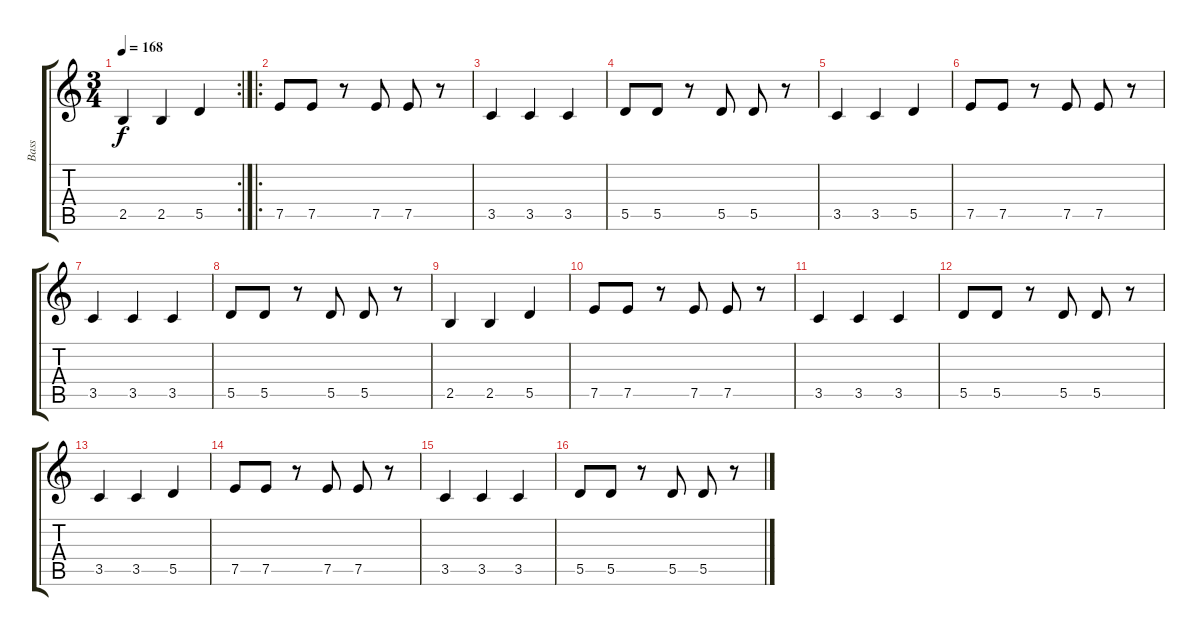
\track ("Bass" "Bass") {instrument electricbasspick}
\staff {score tabs}
\tuning (E4 B3 G3 D3 A2 E2) {hide}
\rc 2
\ts (3 4)
\tempo 168
\clef g2
\ks c
2.5.4{dy f} 2.5.4 5.5.4 |
\ro
7.5.8 7.5.8 r.8 7.5.8 7.5.8 r.8 |
3.5.4 3.5.4 3.5.4 |
5.5.8 5.5.8 r.8 5.5.8 5.5.8 r.8 |
3.5.4 3.5.4 5.5.4 |
7.5.8 7.5.8 r.8 7.5.8 7.5.8 r.8 |
3.5.4 3.5.4 3.5.4 |
5.5.8 5.5.8 r.8 5.5.8 5.5.8 r.8 |
2.5.4 2.5.4 5.5.4 |
7.5.8 7.5.8 r.8 7.5.8 7.5.8 r.8 |
3.5.4 3.5.4 3.5.4 |
5.5.8 5.5.8 r.8 5.5.8 5.5.8 r.8 |
3.5.4 3.5.4 5.5.4 |
7.5.8 7.5.8 r.8 7.5.8 7.5.8 r.8 |
3.5.4 3.5.4 3.5.4 |
5.5.8 5.5.8 r.8 5.5.8 5.5.8 r.8
